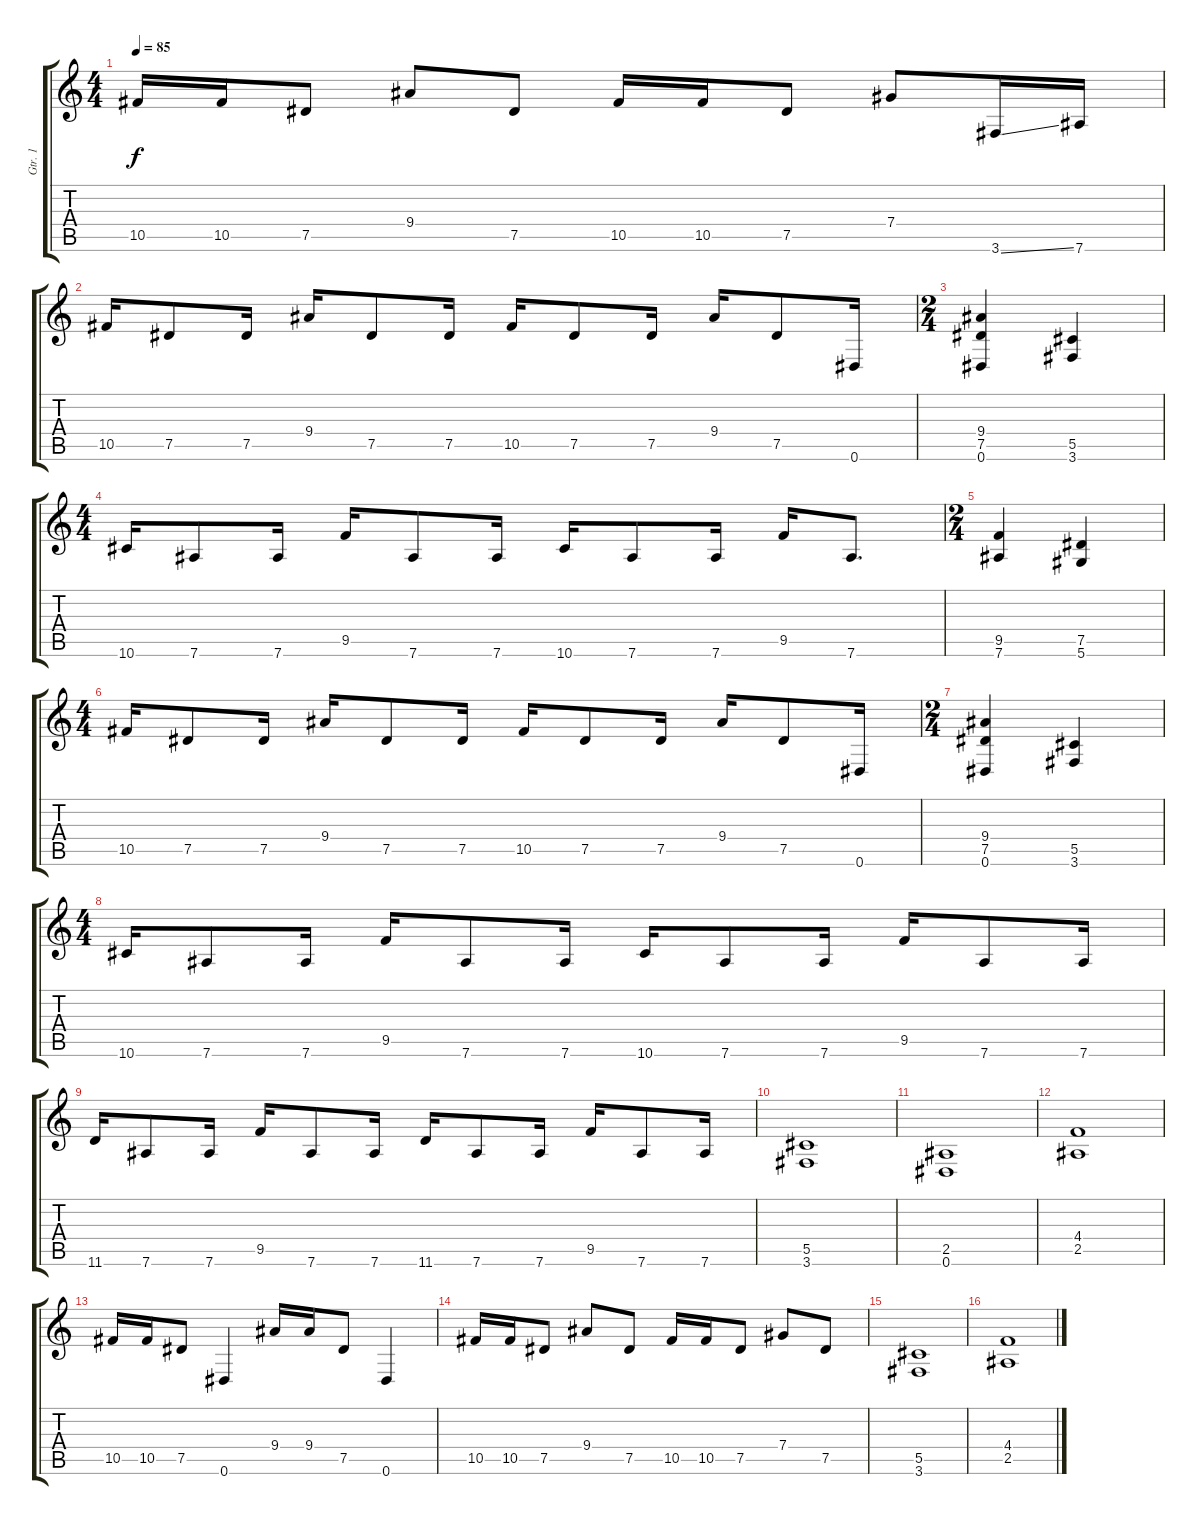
\track ("Gtr. 1" "Gtr. 1") {instrument distortionguitar}
\staff {score tabs}
\tuning (Eb4 Bb3 Gb3 Db3 Ab2 Eb2) {hide}
\ts (4 4)
\tempo 85
\clef g2
\ks c
10.5.16{dy f} 10.5.16 7.5.8 9.4.8 7.5.8 10.5.16 10.5.16 7.5.8 7.4.8 3.6{ss}.16 7.6.16 |
10.5.16 7.5.8 7.5.16 9.4.16 7.5.8 7.5.16 10.5.16 7.5.8 7.5.16 9.4.16 7.5.8 0.6.16 |
\ts (2 4)
(9.4 7.5 0.6).4 (5.5 3.6).4 |
\ts (4 4)
10.6.16 7.6.8 7.6.16 9.5.16 7.6.8 7.6.16 10.6.16 7.6.8 7.6.16 9.5.16 7.6.8{d} |
\ts (2 4)
(9.5 7.6).4 (7.5 5.6).4 |
\ts (4 4)
10.5.16 7.5.8 7.5.16 9.4.16 7.5.8 7.5.16 10.5.16 7.5.8 7.5.16 9.4.16 7.5.8 0.6.16 |
\ts (2 4)
(9.4 7.5 0.6).4 (5.5 3.6).4 |
\ts (4 4)
10.6.16 7.6.8 7.6.16 9.5.16 7.6.8 7.6.16 10.6.16 7.6.8 7.6.16 9.5.16 7.6.8 7.6.16 |
11.6.16 7.6.8 7.6.16 9.5.16 7.6.8 7.6.16 11.6.16 7.6.8 7.6.16 9.5.16 7.6.8 7.6.16 |
(5.5 3.6).1 |
(2.5 0.6).1 |
(4.4 2.5).1 |
10.5.16 10.5.16 7.5.8 0.6.4 9.4.16 9.4.16 7.5.8 0.6.4 |
10.5.16 10.5.16 7.5.8 9.4.8 7.5.8 10.5.16 10.5.16 7.5.8 7.4.8 7.5.8 |
(5.5 3.6).1 |
(4.4 2.5).1
